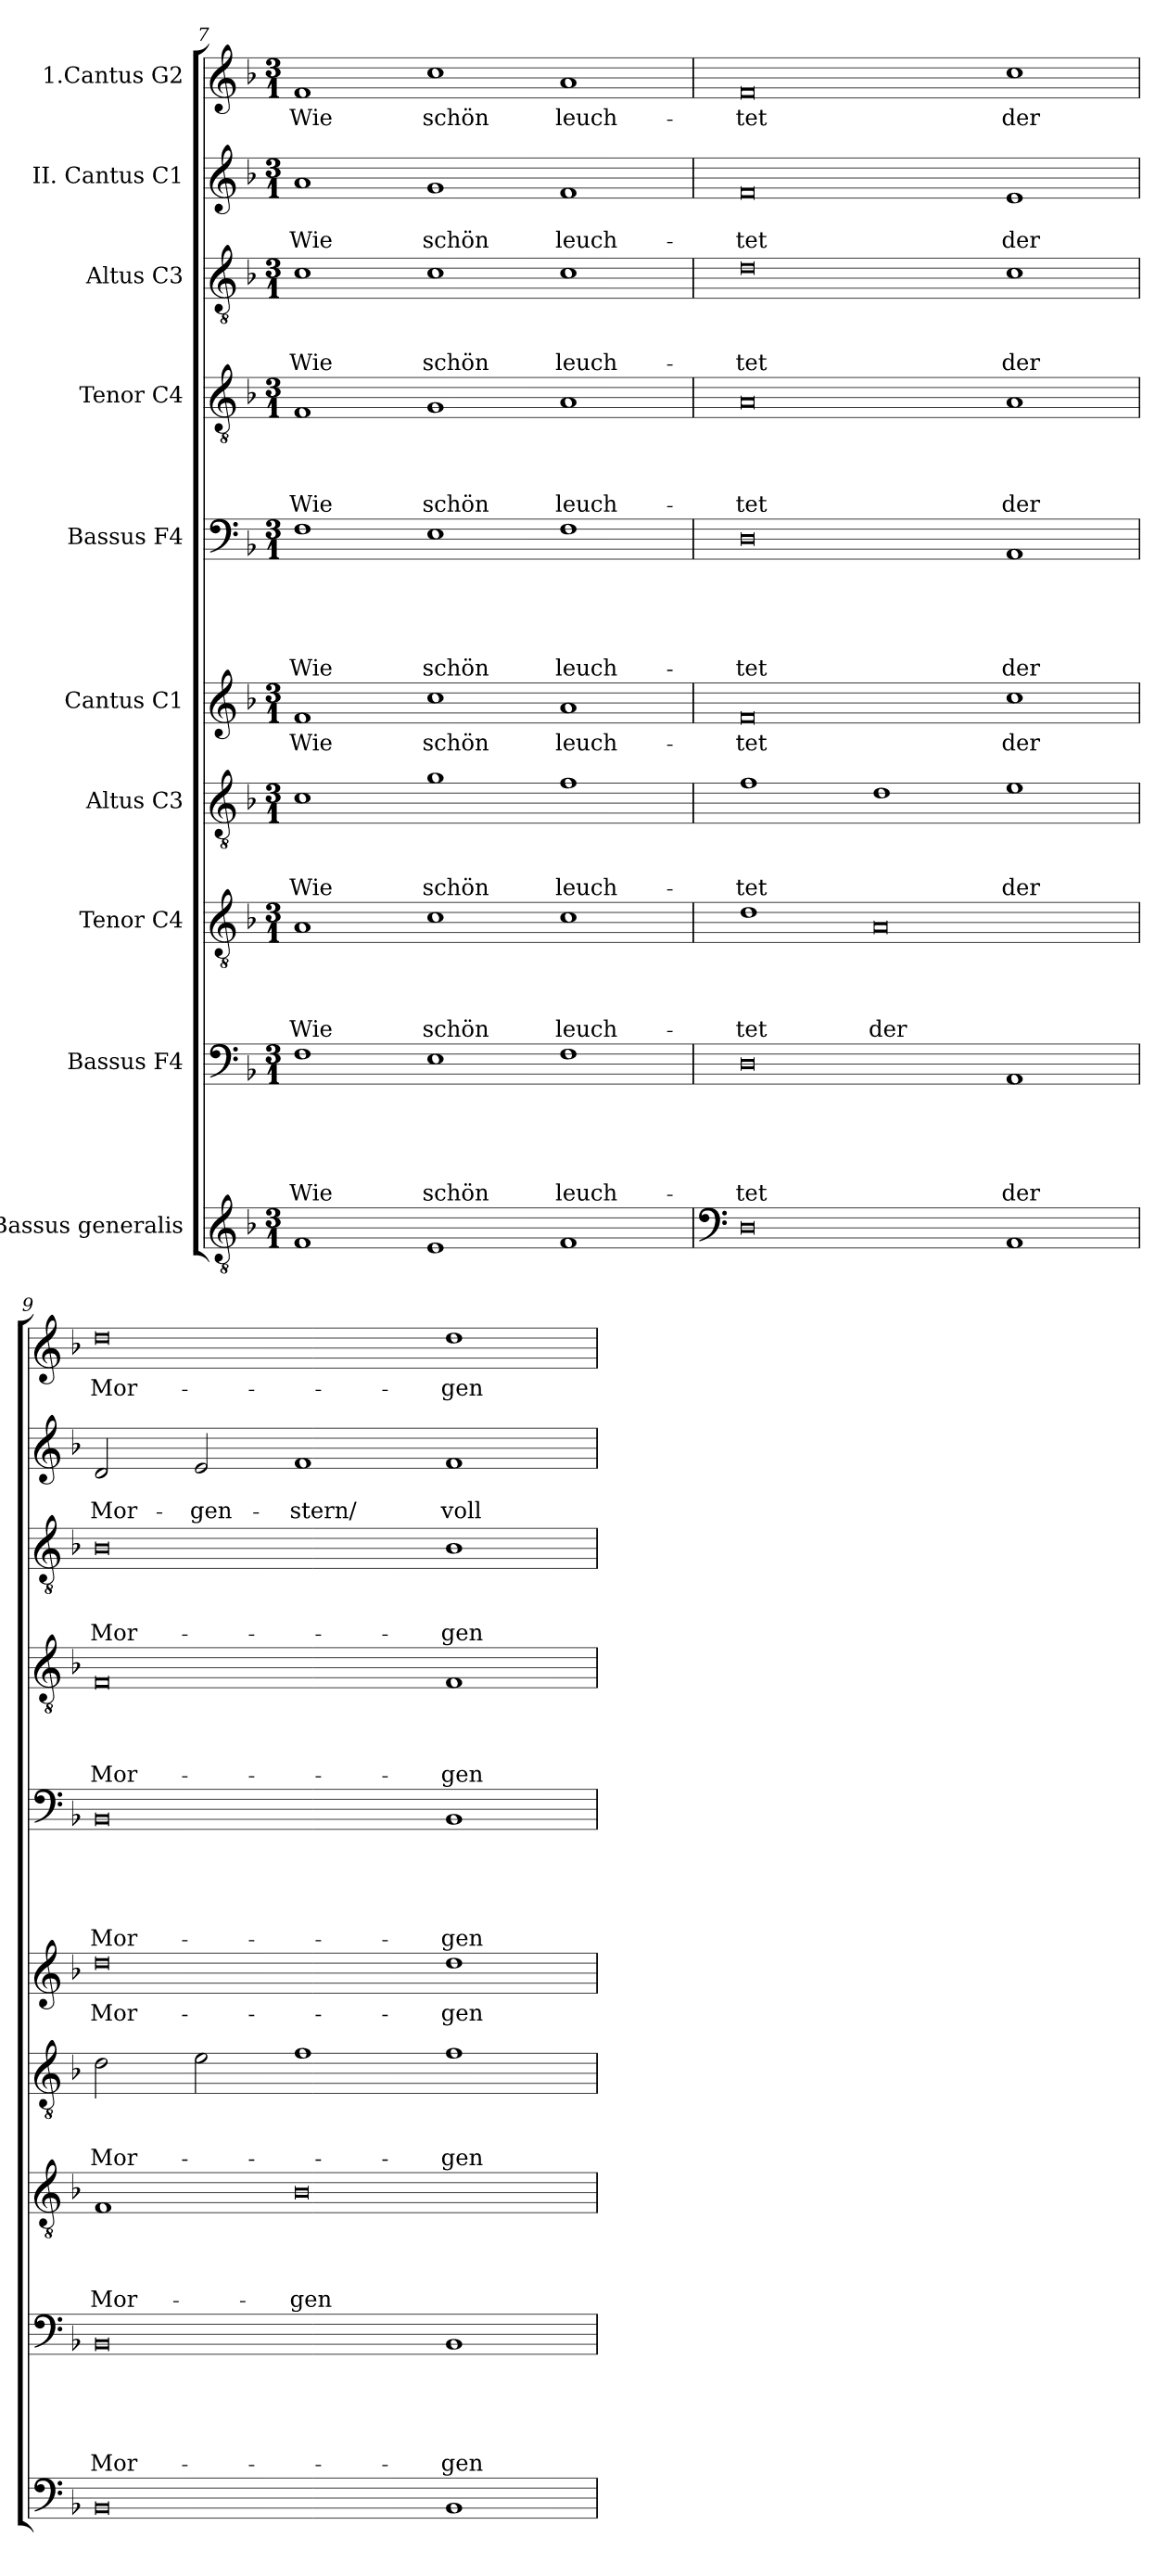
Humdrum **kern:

**kern	**kern	**text	**text	**text	**text	**text	**kern	**text	**text	**text	**text	**kern	**text	**text	**text	**kern	**text	**kern	**text	**text	**text	**text	**text	**kern	**text	**text	**text	**text	**kern	**text	**text	**text	**kern	**text	**text	**kern	**text
*part10	*part9	*part9	*part9	*part9	*part9	*part9	*part8	*part8	*part8	*part8	*part8	*part7	*part7	*part7	*part7	*part6	*part6	*part5	*part5	*part5	*part5	*part5	*part5	*part4	*part4	*part4	*part4	*part4	*part3	*part3	*part3	*part3	*part2	*part2	*part2	*part1	*part1
*staff10	*staff9	*staff9	*staff9	*staff9	*staff9	*staff9	*staff8	*staff8	*staff8	*staff8	*staff8	*staff7	*staff7	*staff7	*staff7	*staff6	*staff6	*staff5	*staff5	*staff5	*staff5	*staff5	*staff5	*staff4	*staff4	*staff4	*staff4	*staff4	*staff3	*staff3	*staff3	*staff3	*staff2	*staff2	*staff2	*staff1	*staff1
*I"Bassus  generalis	*I"Bassus F4	*	*	*	*	*	*I"Tenor C4	*	*	*	*	*I"Altus  C3	*	*	*	*I"Cantus C1	*	*I"Bassus F4	*	*	*	*	*	*I"Tenor C4	*	*	*	*	*I"Altus C3	*	*	*	*I"II. Cantus C1	*	*	*I"1.Cantus G2	*
*clefGv2	*clefF4	*	*	*	*	*	*clefGv2	*	*	*	*	*clefGv2	*	*	*	*clefG2	*	*clefF4	*	*	*	*	*	*clefGv2	*	*	*	*	*clefGv2	*	*	*	*clefG2	*	*	*clefG2	*
*k[b-]	*k[b-]	*	*	*	*	*	*k[b-]	*	*	*	*	*k[b-]	*	*	*	*k[b-]	*	*k[b-]	*	*	*	*	*	*k[b-]	*	*	*	*	*k[b-]	*	*	*	*k[b-]	*	*	*k[b-]	*
*F:	*F:	*	*	*	*	*	*F:	*	*	*	*	*F:	*	*	*	*F:	*	*F:	*	*	*	*	*	*F:	*	*	*	*	*F:	*	*	*	*F:	*	*	*F:	*
*M3/1	*M3/1	*	*	*	*	*	*M3/1	*	*	*	*	*M3/1	*	*	*	*M3/1	*	*M3/1	*	*	*	*	*	*M3/1	*	*	*	*	*M3/1	*	*	*	*M3/1	*	*	*M3/1	*
=7	=7	=7	=7	=7	=7	=7	=7	=7	=7	=7	=7	=7	=7	=7	=7	=7	=7	=7	=7	=7	=7	=7	=7	=7	=7	=7	=7	=7	=7	=7	=7	=7	=7	=7	=7	=7	=7
1F	1F	.	.	.	.	Wie	1A	.	.	.	Wie	1c	.	.	Wie	1f	Wie	1F	.	.	.	.	Wie	1F	.	.	.	Wie	1c	.	.	Wie	1a	.	Wie	1f	Wie
1E	1E	.	.	.	.	schön	1c	.	.	.	schön	1g	.	.	schön	1cc	schön	1E	.	.	.	.	schön	1G	.	.	.	schön	1c	.	.	schön	1g	.	schön	1cc	schön
1F	1F	.	.	.	.	leuch-	1c	.	.	.	leuch-	1f	.	.	leuch-	1a	leuch-	1F	.	.	.	.	leuch-	1A	.	.	.	leuch-	1c	.	.	leuch-	1f	.	leuch-	1a	leuch-
=8	=8	=8	=8	=8	=8	=8	=8	=8	=8	=8	=8	=8	=8	=8	=8	=8	=8	=8	=8	=8	=8	=8	=8	=8	=8	=8	=8	=8	=8	=8	=8	=8	=8	=8	=8	=8	=8
*clefF4	*	*	*	*	*	*	*	*	*	*	*	*	*	*	*	*	*	*	*	*	*	*	*	*	*	*	*	*	*	*	*	*	*	*	*	*	*
0D	0D	.	.	.	.	-tet	1d	.	.	.	-tet	1f	.	.	-tet	0f	-tet	0D	.	.	.	.	-tet	0A	.	.	.	-tet	0d	.	.	-tet	0f	.	-tet	0f	-tet
.	.	.	.	.	.	.	0A	.	.	.	der	1d	.	.	.	.	.	.	.	.	.	.	.	.	.	.	.	.	.	.	.	.	.	.	.	.	.
1AA	1AA	.	.	.	.	der	.	.	.	.	.	1e	.	.	der	1cc	der	1AA	.	.	.	.	der	1A	.	.	.	der	1c	.	.	der	1e	.	der	1cc	der
!!LO:PB:g=z
=9	=9	=9	=9	=9	=9	=9	=9	=9	=9	=9	=9	=9	=9	=9	=9	=9	=9	=9	=9	=9	=9	=9	=9	=9	=9	=9	=9	=9	=9	=9	=9	=9	=9	=9	=9	=9	=9
0BB-	0BB-	.	.	.	.	Mor-	1F	.	.	.	Mor-	2d\	.	.	Mor-	0dd	Mor-	0BB-	.	.	.	.	Mor-	0F	.	.	.	Mor-	0B-	.	.	Mor-	2d/	.	Mor-	0dd	Mor-
.	.	.	.	.	.	.	.	.	.	.	.	2e\	.	.	.	.	.	.	.	.	.	.	.	.	.	.	.	.	.	.	.	.	2e/	.	-gen-	.	.
.	.	.	.	.	.	.	0B-	.	.	.	-gen-	1f	.	.	.	.	.	.	.	.	.	.	.	.	.	.	.	.	.	.	.	.	1f	.	-stern/	.	.
1BB-	1BB-	.	.	.	.	-gen-	.	.	.	.	.	1f	.	.	-gen-	1dd	-gen-	1BB-	.	.	.	.	-gen-	1F	.	.	.	-gen-	1B-	.	.	-gen-	1f	.	voll	1dd	-gen-
=	=	=	=	=	=	=	=	=	=	=	=	=	=	=	=	=	=	=	=	=	=	=	=	=	=	=	=	=	=	=	=	=	=	=	=	=	=
*-	*-	*-	*-	*-	*-	*-	*-	*-	*-	*-	*-	*-	*-	*-	*-	*-	*-	*-	*-	*-	*-	*-	*-	*-	*-	*-	*-	*-	*-	*-	*-	*-	*-	*-	*-	*-	*-
